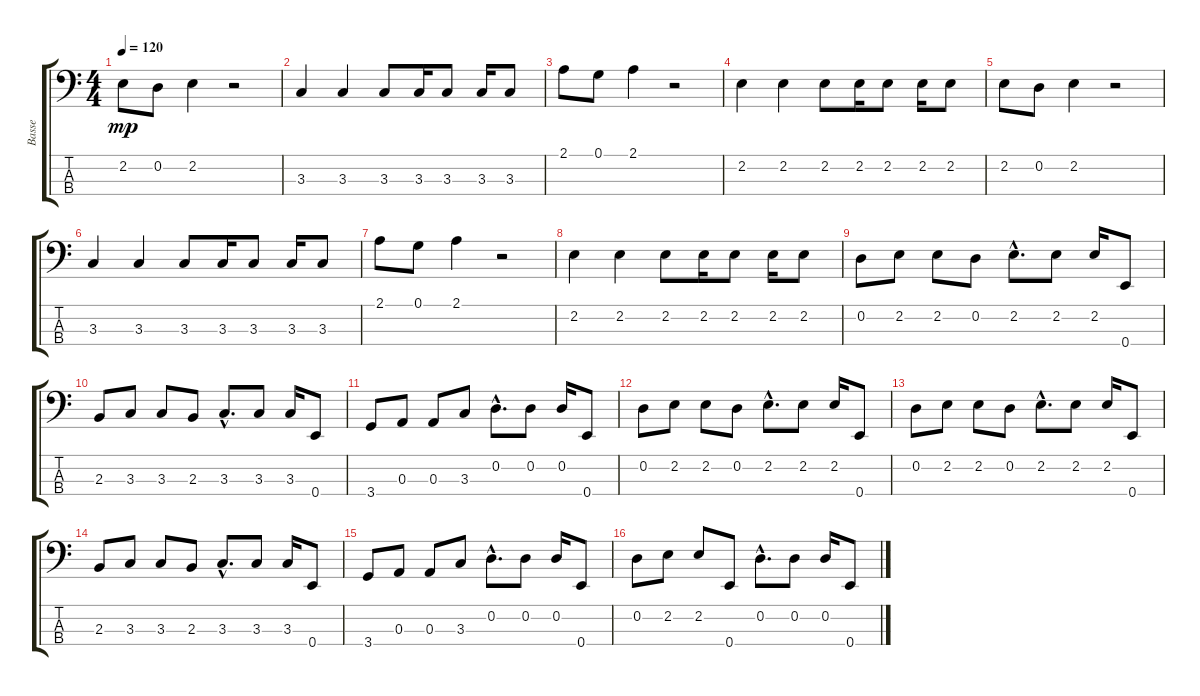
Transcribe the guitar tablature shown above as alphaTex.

\track ("Basse" "Basse") {instrument slapbass2}
\staff {score tabs}
\tuning (G2 D2 A1 E1) {hide}
\ts (4 4)
\tempo 120
\clef f4
\ks c
2.2.8{dy mp} 0.2.8 2.2.4 r.2 |
3.3.4 3.3.4 3.3.8 3.3.16 3.3.8 3.3.16 3.3.8 |
2.1.8 0.1.8 2.1.4 r.2 |
2.2.4 2.2.4 2.2.8 2.2.16 2.2.8 2.2.16 2.2.8 |
2.2.8 0.2.8 2.2.4 r.2 |
3.3.4 3.3.4 3.3.8 3.3.16 3.3.8 3.3.16 3.3.8 |
2.1.8 0.1.8 2.1.4 r.2 |
2.2.4 2.2.4 2.2.8 2.2.16 2.2.8 2.2.16 2.2.8 |
0.2.8 2.2.8 2.2.8 0.2.8 2.2{hac}.8{d} 2.2.8 2.2.16 0.4.8 |
2.3.8 3.3.8 3.3.8 2.3.8 3.3{hac}.8{d} 3.3.8 3.3.16 0.4.8 |
3.4.8 0.3.8 0.3.8 3.3.8 0.2{hac}.8{d} 0.2.8 0.2.16 0.4.8 |
0.2.8 2.2.8 2.2.8 0.2.8 2.2{hac}.8{d} 2.2.8 2.2.16 0.4.8 |
0.2.8 2.2.8 2.2.8 0.2.8 2.2{hac}.8{d} 2.2.8 2.2.16 0.4.8 |
2.3.8 3.3.8 3.3.8 2.3.8 3.3{hac}.8{d} 3.3.8 3.3.16 0.4.8 |
3.4.8 0.3.8 0.3.8 3.3.8 0.2{hac}.8{d} 0.2.8 0.2.16 0.4.8 |
0.2.8 2.2.8 2.2.8 0.4.8 0.2{hac}.8{d} 0.2.8 0.2.16 0.4.8
